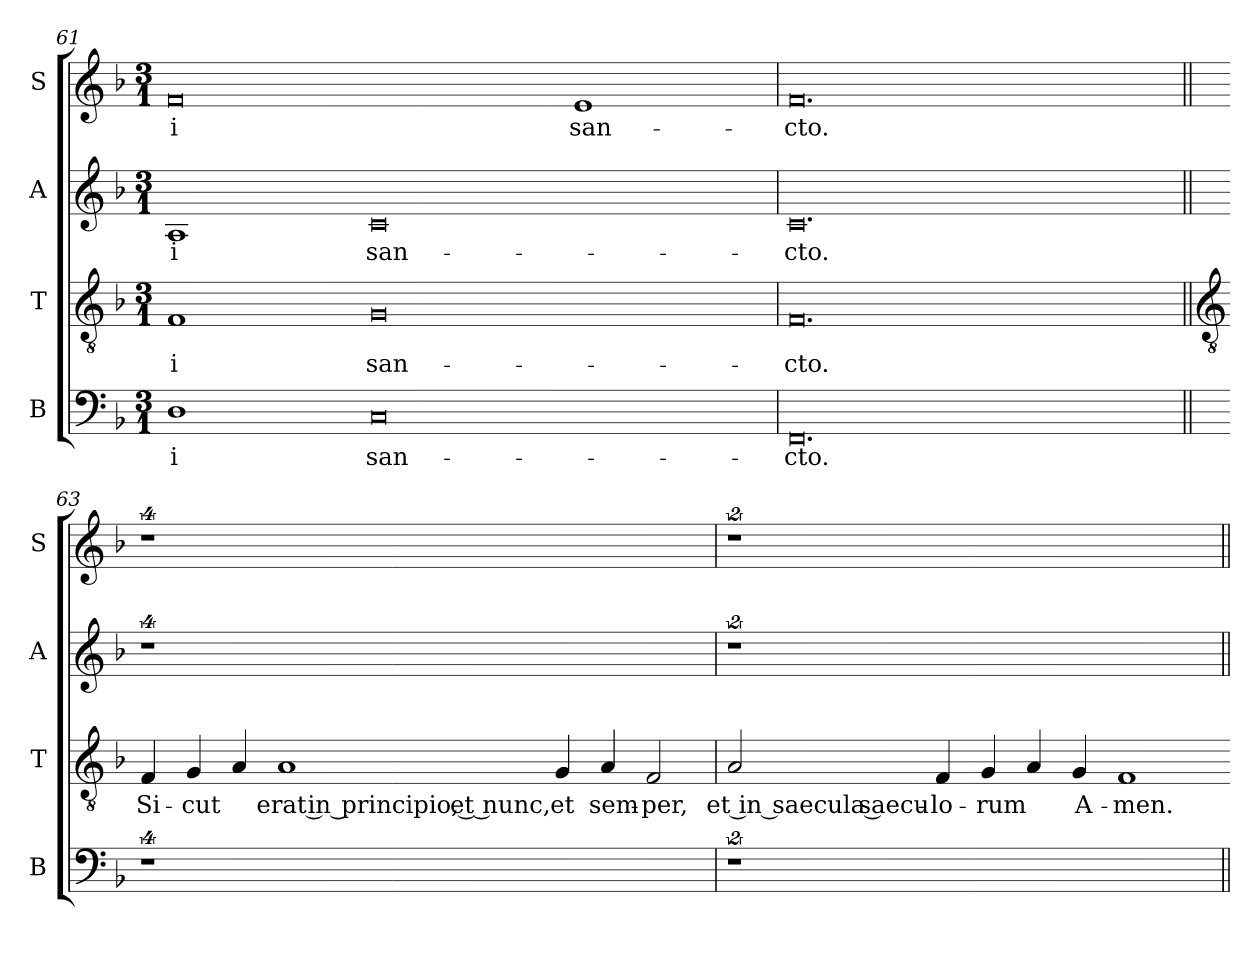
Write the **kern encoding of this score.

**kern	**text	**kern	**text	**kern	**text	**kern	**text
*part4	*part4	*part3	*part3	*part2	*part2	*part1	*part1
*staff4	*staff4	*staff3	*staff3	*staff2	*staff2	*staff1	*staff1
*I"B	*	*I"T	*	*I"A	*	*I"S	*
*I'B	*	*I'T	*	*I'A	*	*I'S	*
*clefF4	*	*clefGv2	*	*clefG2	*	*clefG2	*
*k[b-]	*	*k[b-]	*	*k[b-]	*	*k[b-]	*
*F:	*	*F:	*	*F:	*	*F:	*
*M3/1	*	*M3/1	*	*M3/1	*	*M3/1	*
=61	=61	=61	=61	=61	=61	=61	=61
!	!LO:LY:b	!	!LO:LY:b	!	!LO:LY:b	!	!LO:LY:b
1D	-i	1F	-i	1A	-i	0f	-i
!	!LO:LY:b	!	!LO:LY:b	!	!LO:LY:b	!	!
0C	san-	0G	san-	0c	san-	.	.
!	!	!	!	!	!	!	!LO:LY:b
.	.	.	.	.	.	1e	san-
=62	=62	=62	=62	=62	=62	=62	=62
!	!LO:LY:b	!	!LO:LY:b	!	!LO:LY:b	!	!LO:LY:b
0.FF	-cto.	0.F	-cto.	0.c	-cto.	0.f	-cto.
!!LO:LB:g=z
=63||	=63||	=63||	=63||	=63||	=63||	=63||	=63||
*	*	*clefGv2	*	*	*	*	*
!	!	!	!LO:LY:b	!	!	!	!
4%11r	.	4F	Si-	4%11r	.	4%11r	.
!	!	!	!LO:LY:b	!	!	!	!
.	.	4G	-cut	.	.	.	.
.	.	4A	.	.	.	.	.
!	!	!	!LO:LY:b	!	!	!	!
.	.	1A	erat in principio, et nunc,	.	.	.	.
!	!	!	!LO:LY:b	!	!	!	!
.	.	4G	et	.	.	.	.
!	!	!	!LO:LY:b	!	!	!	!
.	.	4A	sem-	.	.	.	.
!	!	!	!LO:LY:b	!	!	!	!
.	.	2F	-per,	.	.	.	.
=64	=64	=64	=64	=64	=64	=64	=64
!	!	!	!LO:LY:b	!	!	!	!
2%5r	.	2A	et in saecula saecu-	2%5r	.	2%5r	.
!	!	!	!LO:LY:b	!	!	!	!
.	.	4F	-lo-	.	.	.	.
!	!	!	!LO:LY:b	!	!	!	!
.	.	4G	-rum	.	.	.	.
.	.	4A	.	.	.	.	.
!	!	!	!LO:LY:b	!	!	!	!
.	.	4G	A-	.	.	.	.
!	!	!	!LO:LY:b	!	!	!	!
.	.	1F	-men.	.	.	.	.
=||	=||	=-	=||	=||	=||	=||	=||
*-	*-	*-	*-	*-	*-	*-	*-
